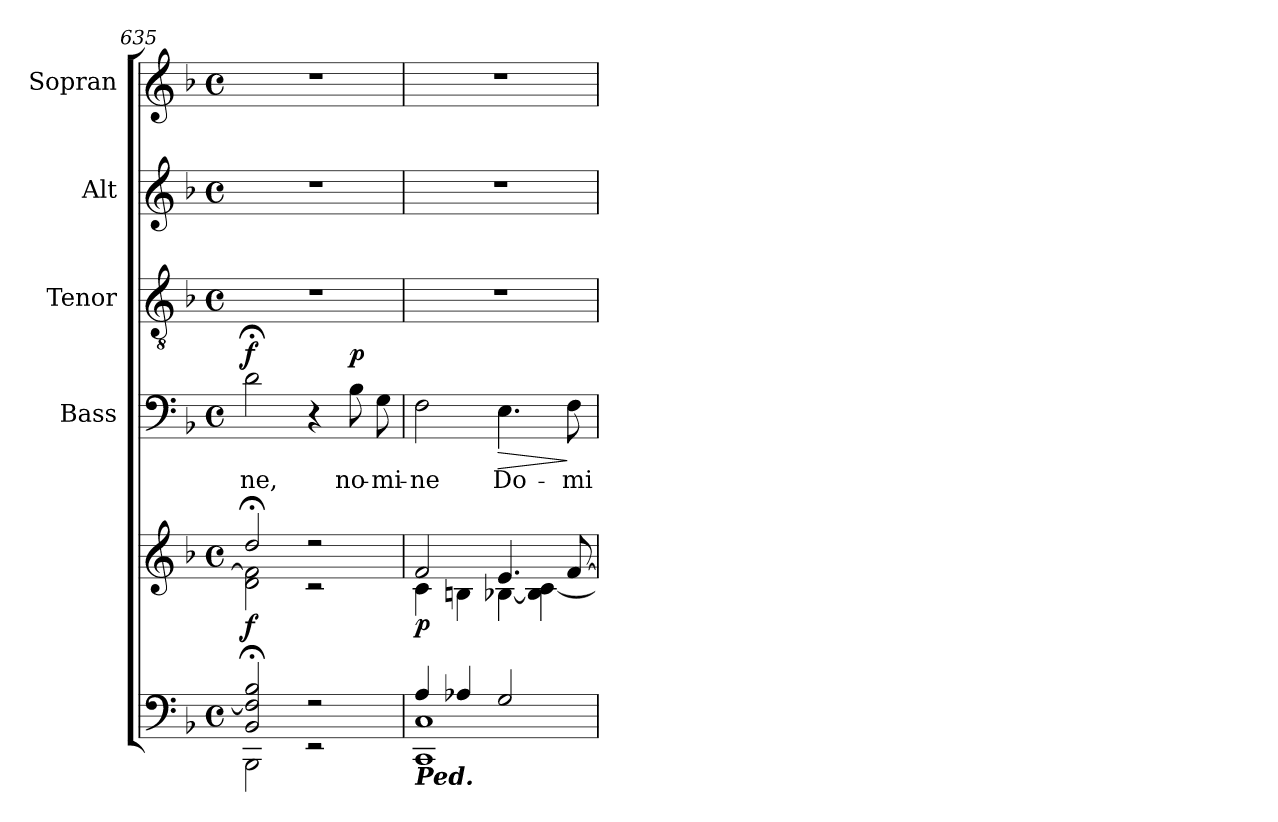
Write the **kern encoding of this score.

**kern	**kern	**dynam	**kern	**text	**dynam	**kern	**kern	**kern
*part5	*part5	*part5	*part4	*part4	*part4	*part3	*part2	*part1
*staff6	*staff5	*staff5/6	*staff4	*staff4	*staff4	*staff3	*staff2	*staff1
*	*	*	*I"Bass	*	*	*I"Tenor	*I"Alt	*I"Sopran
*	*	*	*I'B.	*	*	*I'T.	*I'A.	*I'S.
*clefF4	*clefG2	*	*clefF4	*	*	*clefGv2	*clefG2	*clefG2
*k[b-]	*k[b-]	*	*k[b-]	*	*	*k[b-]	*k[b-]	*k[b-]
*F:	*F:	*	*F:	*	*	*F:	*F:	*F:
*M4/4	*M4/4	*	*M4/4	*	*	*M4/4	*M4/4	*M4/4
*met(c)	*met(c)	*	*met(c)	*	*	*met(c)	*met(c)	*met(c)
=635	=635	=635	=635	=635	=635	=635	=635	=635
*^	*^	*	*	*	*	*	*	*
!	!	!	!	!LO:DY:b	!	!LO:LY:b	!LO:DY:a	!	!	!
2BB-/; 2F/]; 2B-/;	2BBB-\	2dd;</	2d\ 2f\]	f	2d;<\	-ne,	f	1r	1r	1r
2r	2r	2r	2r	.	4r	.	.	.	.	.
!	!	!	!	!	!	!LO:LY:b	!LO:DY:a	!	!	!
.	.	.	.	.	8B-\	no-	p	.	.	.
!	!	!	!	!	!	!LO:LY:b	!	!	!	!
.	.	.	.	.	8G\	-mi-	.	.	.	.
=636	=636	=636	=636	=636	=636	=636	=636	=636	=636	=636
!LO:TX:b:Bi:t=Ped.	!	!	!	!	!	!	!	!	!	!
!	!	!	!	!LO:DY:b	!	!LO:LY:b	!	!	!	!
4A/	1CC 1C	2f/	4c\	p	2F\	-ne	.	1r	1r	1r
4A-X/	.	.	4Bn\	.	.	.	.	.	.	.
!	!	!	!	!	!	!LO:LY:b	!LO:HP:b	!	!	!
2G/	.	4.e/	[<4B-X\	.	4.E\	Do-	>	.	.	.
.	.	.	4B-\] [<4c\	.	.	.	.	.	.	.
!	!	!	!	!	!	!LO:LY:b	!	!	!	!
.	.	[>8f/	.	.	8F\	-mi-	]	.	.	.
*v	*v	*	*	*	*	*	*	*	*	*
*	*v	*v	*	*	*	*	*	*	*
=	=	=	=	=	=	=	=	=
*-	*-	*-	*-	*-	*-	*-	*-	*-
